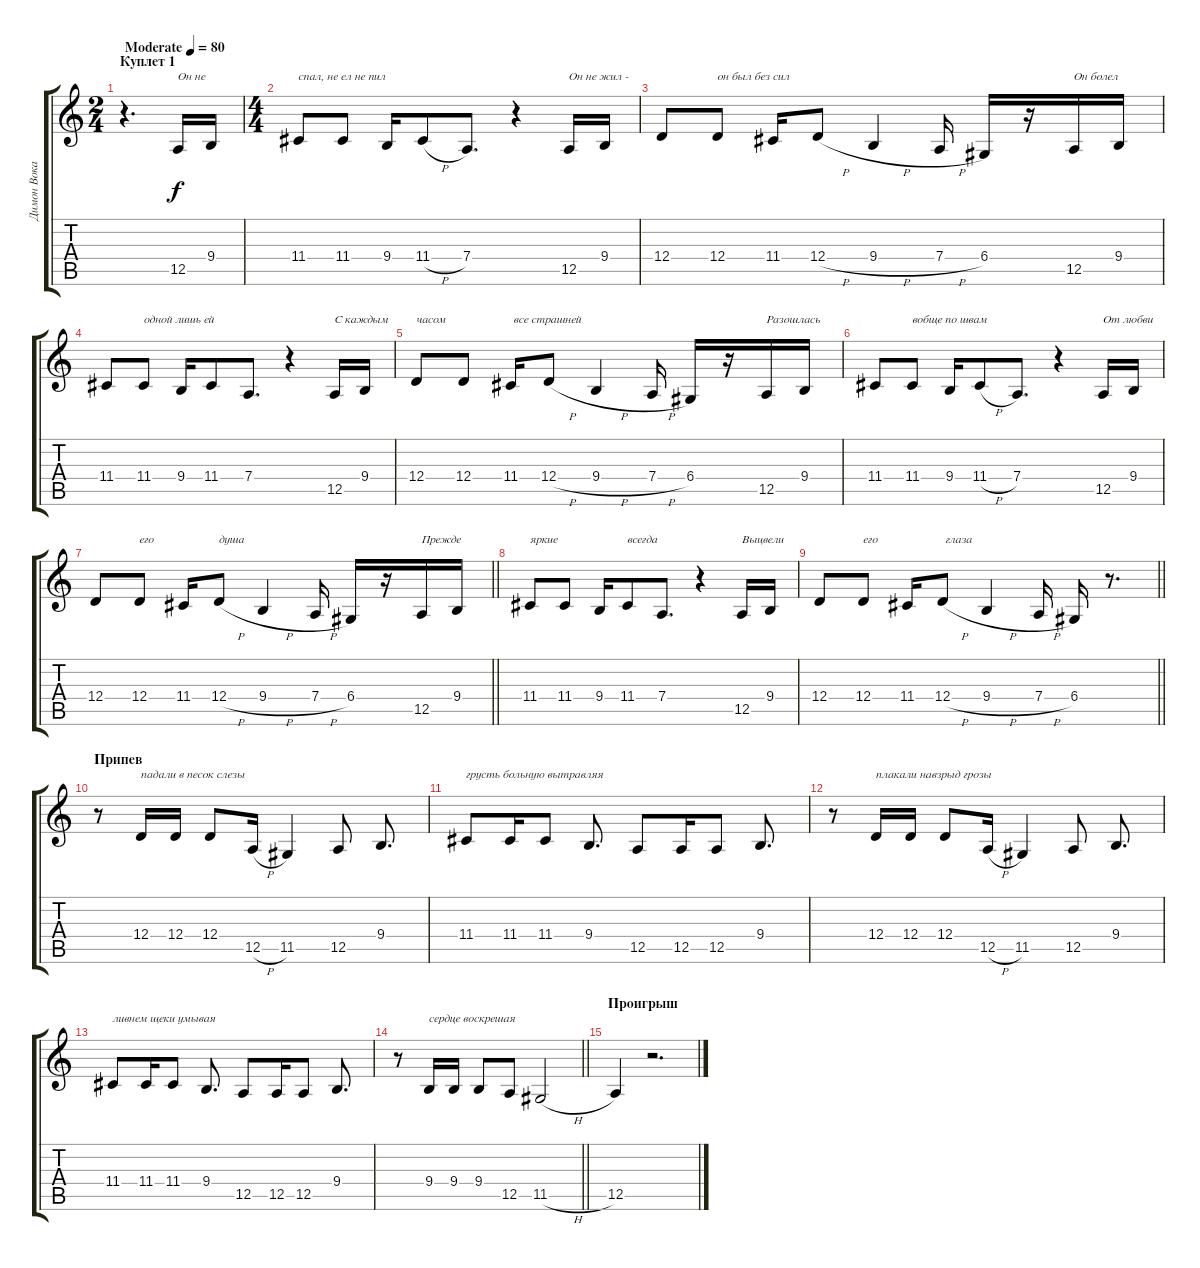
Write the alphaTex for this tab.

\track ("Димон Вокал" "Димон Вока") {instrument tremolostrings}
\staff {score tabs}
\tuning (E4 B3 G3 D3 A2 E2) {hide}
\ts (2 4)
\section ("" "Куплет 1")
\tempo (80 "Moderate")
\clef g2
\ks c
r.4{d dy f instrument tremolostrings} 12.5.16{txt "Он не"} 9.4.16 |
\ts (4 4)
11.4.8{txt "спал, не ел не пил"} 11.4.8 9.4.16 11.4{h}.8 7.4.8{d} r.4 12.5.16{txt "Он не жил - "} 9.4.16 |
12.4.8 12.4.8{txt "он был без сил"} 11.4.16 12.4{h}.8 9.4{h}.4 7.4{h}.16 6.4.16 r.16 12.5.16{txt "Он болел "} 9.4.16 |
11.4.8 11.4.8{txt "одной лишь ей"} 9.4.16 11.4.8 7.4.8{d} r.4 12.5.16{txt "С каждым"} 9.4.16 |
12.4.8{txt "часом"} 12.4.8 11.4.16{txt " все страшней"} 12.4{h}.8 9.4{h}.4 7.4{h}.16 6.4.16 r.16 12.5.16{txt "Разошлась"} 9.4.16 |
11.4.8 11.4.8{txt "вобще по швам"} 9.4.16 11.4{h}.8 7.4.8{d} r.4 12.5.16{txt "От любви"} 9.4.16 |
\barLineRight lightlight
12.4.8 12.4.8{txt "его"} 11.4.16 12.4{h}.8{txt "душа"} 9.4{h}.4 7.4{h}.16 6.4.16 r.16 12.5.16{txt "Прежде"} 9.4.16 |
11.4.8{txt "яркие"} 11.4.8 9.4.16 11.4.8{txt "всегда"} 7.4.8{d} r.4 12.5.16{txt "Выцвели"} 9.4.16 |
\barLineRight lightlight
12.4.8 12.4.8{txt "его"} 11.4.16 12.4{h}.8{txt " глаза"} 9.4{h}.4 7.4{h}.16 6.4.16 r.8{d} |
\section ("" "Припев")
r.8 12.4.16{txt "падали в песок слезы"} 12.4.16 12.4.8 12.5{h}.16 11.5.4 12.5.8 9.4.8{d} |
11.4.8{txt "грусть больную вытравляя"} 11.4.16 11.4.8 9.4.8{d} 12.5.8 12.5.16 12.5.8 9.4.8{d} |
r.8 12.4.16{txt "плакали навзрыд грозы"} 12.4.16 12.4.8 12.5{h}.16 11.5.4 12.5.8 9.4.8{d} |
11.4.8{txt "ливнем щеки умывая"} 11.4.16 11.4.8 9.4.8{d} 12.5.8 12.5.16 12.5.8 9.4.8{d} |
\barLineRight lightlight
r.8 9.4.16{txt "сердце воскрешая"} 9.4.16 9.4.8 12.5.8 11.5{h}.2 |
\section ("" "Проигрыш")
12.5.4 r.2{d}
